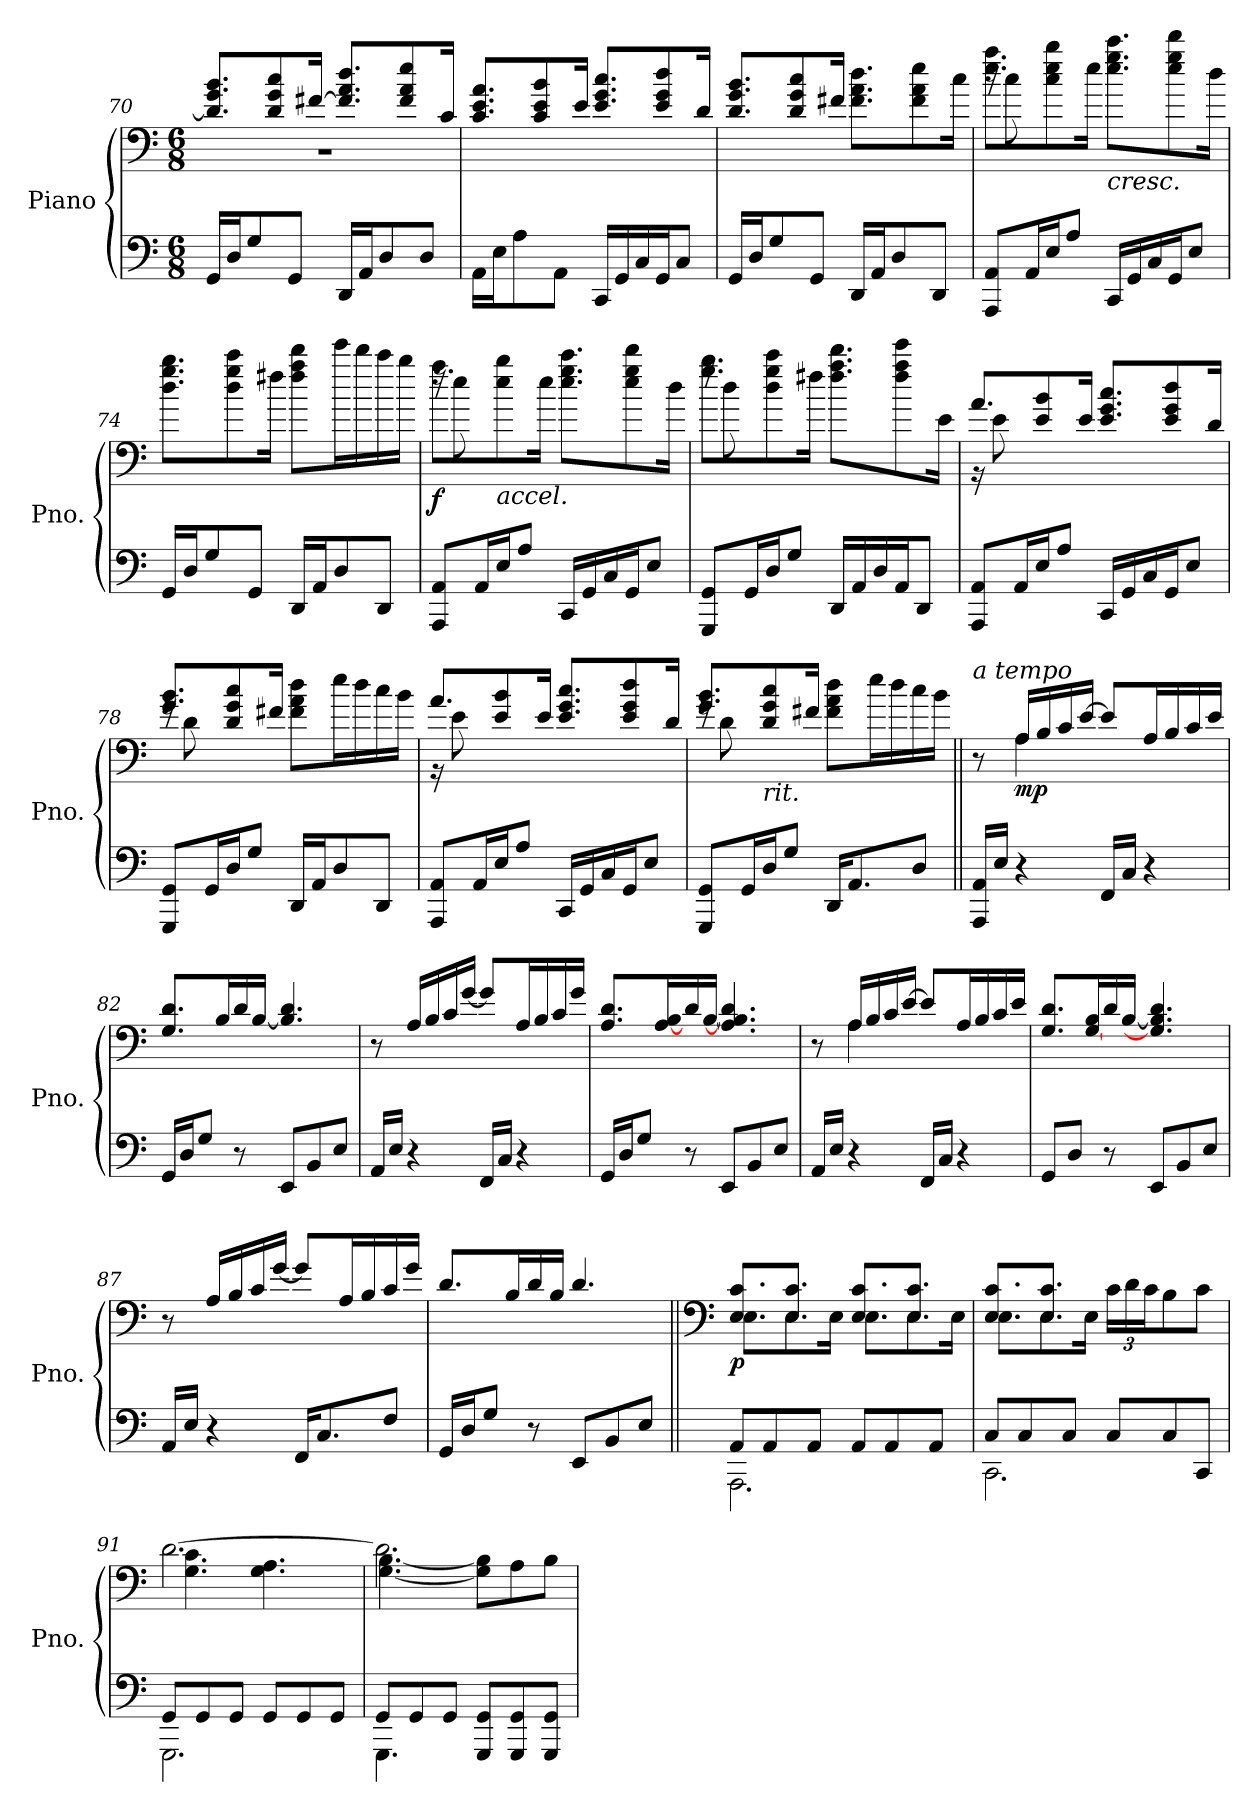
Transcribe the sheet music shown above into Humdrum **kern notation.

**kern	**kern	**dynam
*part1	*part1	*part1
*staff2	*staff1	*staff1/2
*I"Piano	*	*
*I'Pno.	*	*
*clefF4	*clefF4	*
*k[]	*k[]	*
*M6/8	*M6/8	*
=70	=70	=70
*	*^	*
16GG/LL	8.d/] 8.g/ 8.b/L	2.r	.
16D/J	.	.	.
8G/	.	.	.
.	8d/ 8g/ 8cc/	.	.
8GG/J	.	.	.
.	[16f#X/Jk	.	.
16DD/LL	8.f#/] 8.a/ 8.dd/L	.	.
16AA/J	.	.	.
8D/	.	.	.
.	8f#/ 8a/ 8ee/	.	.
8D/J	.	.	.
.	16c/Jk	.	.
*	*v	*v	*
!!LO:LB:g=z
=71	=71	=71
16AA\LL	8.c/ 8.e/ 8.a/L	.
16E\J	.	.
8A\	.	.
.	8c/ 8e/ 8b/	.
8AA\J	.	.
.	16e/Jk	.
16CC/LL	8.e/ 8.g/ 8.cc/L	.
16GG/	.	.
16C/	.	.
16GG/J	8e/ 8g/ 8dd/	.
8C/J	.	.
.	16d/Jk	.
=72	=72	=72
16GG/LL	8.d/ 8.g/ 8.b/L	.
16D/J	.	.
8G/	.	.
.	8d/ 8g/ 8cc/	.
8GG/J	.	.
.	16f#X/Jk	.
16DD/LL	8.f#\ 8.a\ 8.dd\L	.
16AA/J	.	.
8D/	.	.
.	8f#\ 8a\ 8ee\	.
8DD/J	.	.
.	16cc\Jk	.
=73	=73	=73
*	*^	*
8AAA/ 8AA/L	8.ee\ 8.aa\L	16rdd	.
.	.	8cc\	.
16AA/L	.	.	.
16E/J	8cc\ 8ee\ 8bb\	2ryy	.
8A/J	.	.	.
.	16ee\Jk	.	.
!	!LO:TX:b:i:t=cresc.	!	!
16CC/LL	8.ee\ 8.gg\ 8.ccc\L	.	.
16GG/	.	.	.
16C/	.	.	.
16GG/J	8ee\ 8gg\ 8ddd\	.	.
8E/J	.	.	.
.	16dd\Jk	16ryy	.
*	*v	*v	*
=74	=74	=74
16GG/LL	8.dd\ 8.gg\ 8.bb\L	.
16D/J	.	.
8G/	.	.
.	8dd\ 8gg\ 8ccc\	.
8GG/J	.	.
.	16ff#X\Jk	.
16DD/LL	8ff#\ 8aa\ 8ddd\L	.
16AA/J	.	.
8D/	16eee\L	.
.	16ddd\	.
8DD/J	16ccc\	.
.	16bb\JJ	.
!!LO:LB:g=z
=75	=75	=75
*	*^	*
!	!	!	!LO:DY:b
8AAA/ 8AA/L	8.aa\L	16rff	f
.	.	8ee\	.
16AA/L	.	.	.
!	!LO:TX:b:i:t=accel.	!	!
16E/J	8ee\ 8bb\	2ryy	.
8A/J	.	.	.
.	16ee\Jk	.	.
16CC/LL	8.ee\ 8.gg\ 8.ccc\L	.	.
16GG/	.	.	.
16C/	.	.	.
16GG/J	8ee\ 8gg\ 8ddd\	.	.
8E/J	.	.	.
.	16dd\Jk	16ryy	.
=76	=76	=76	=76
8GGG/ 8GG/L	8.gg\ 8.bb\L	16raa	.
.	.	8dd\	.
16GG/L	.	.	.
16D/J	8dd\ 8gg\ 8ccc\	2ryy	.
8G/J	.	.	.
.	16ff#X\Jk	.	.
16DD/LL	8.ff#\ 8.aa\ 8.ddd\L	.	.
16AA/	.	.	.
16D/	.	.	.
16AA/J	8ff#\ 8aa\ 8eee\	.	.
8DD/J	.	.	.
.	16e\Jk	16ryy	.
=77	=77	=77	=77
8AAA/ 8AA/L	8.a/L	16r	.
.	.	8e\	.
16AA/L	.	.	.
16E/J	8e/ 8b/	2ryy	.
8A/J	.	.	.
.	16e/Jk	.	.
16CC/LL	8.e/ 8.g/ 8.cc/L	.	.
16GG/	.	.	.
16C/	.	.	.
16GG/J	8e/ 8g/ 8dd/	.	.
8E/J	.	.	.
.	16d/Jk	16ryy	.
=78	=78	=78	=78
8GGG/ 8GG/L	8.g/ 8.b/L	16rg	.
.	.	8d\	.
16GG/L	.	.	.
16D/J	8d/ 8g/ 8cc/	2ryy	.
8G/J	.	.	.
.	16f#X/Jk	.	.
16DD/LL	8f#\ 8a\ 8dd\L	.	.
16AA/J	.	.	.
8D/	16ee\L	.	.
.	16dd\	.	.
8DD/J	16cc\	.	.
.	16b\JJ	16ryy	.
!!LO:LB:g=z	!!
=79	=79	=79	=79
8AAA/ 8AA/L	8.a/L	16r	.
.	.	8e\	.
16AA/L	.	.	.
16E/J	8e/ 8b/	2ryy	.
8A/J	.	.	.
.	16e/Jk	.	.
16CC/LL	8.e/ 8.g/ 8.cc/L	.	.
16GG/	.	.	.
16C/	.	.	.
16GG/J	8e/ 8g/ 8dd/	.	.
8E/J	.	.	.
.	16d/Jk	16ryy	.
=80	=80	=80	=80
8GGG/ 8GG/L	8.g/ 8.b/L	16rg	.
.	.	8d\	.
16GG/L	.	.	.
!	!LO:TX:b:i:t=rit.	!	!
16D/J	8d/ 8g/ 8cc/	2ryy	.
8G/J	.	.	.
.	16f#X/Jk	.	.
16DD/KL	8f#\ 8a\ 8dd\L	.	.
8.AA/	.	.	.
.	16ee\L	.	.
.	16dd\	.	.
8D/J	16cc\	.	.
.	16b\JJ	16ryy	.
=81||	=81||	=81||	=81||
!	!LO:TX:a:i:t=a tempo	!	!
16AAA/ 16AA/LL	8r	8ryy	.
16E/JJ	.	.	.
!	!	!	!LO:DY:b
4r	16A/LL	4A\	mp
.	16B/	.	.
.	16c/	.	.
.	[16e/JJ	.	.
16FF/LL	8e/L]	4.ryy	.
16C/JJ	.	.	.
4r	16A/L	.	.
.	16B/	.	.
.	16c/	.	.
.	16e/JJ	.	.
*	*v	*v	*
=82	=82	=82
16GG/LL	8.G/ 8.d/L	.
16D/J	.	.
8G/J	.	.
.	16B/L	.
8r	16d/	.
.	[16B/JJ	.
8EE/L	4.B/] 4.d/	.
8BB/	.	.
8E/J	.	.
!!LO:LB:g=z
=83	=83	=83
16AA/LL	8r	.
16E/JJ	.	.
4r	16A/LL	.
.	16B/	.
.	16c/	.
.	[16g/JJ	.
16FF/LL	8g/L]	.
16C/JJ	.	.
4r	16A/L	.
.	16B/	.
.	16c/	.
.	16g/JJ	.
=84	=84	=84
16GG/LL	8.A/ 8.d/L	.
16D/J	.	.
8G/J	.	.
.	[16A/ 16B/L	.
8r	16d/	.
.	[16B/JJ	.
8EE/L	4.A/] 4.B/] 4.d/	.
8BB/	.	.
8E/J	.	.
=85	=85	=85
*	*^	*
16AA/LL	8r	8ryy	.
16E/JJ	.	.	.
4r	16A/LL	4A\	.
.	16B/	.	.
.	16c/	.	.
.	[16e/JJ	.	.
16FF/LL	8e/L]	4.ryy	.
16C/JJ	.	.	.
4r	16A/L	.	.
.	16B/	.	.
.	16c/	.	.
.	16e/JJ	.	.
*	*v	*v	*
=86	=86	=86
8GG/L	8.G/ 8.d/L	.
8D/J	.	.
.	[16G/ 16B/L	.
8r	16d/	.
.	[16B/JJ	.
8EE/L	4.G/] 4.B/] 4.d/	.
8BB/	.	.
8E/J	.	.
!!LO:PB:g=z
=87	=87	=87
16AA/LL	8r	.
16E/JJ	.	.
4r	16A/LL	.
.	16B/	.
.	16c/	.
.	[16g/JJ	.
16FF/KL	8g/L]	.
8.C/	.	.
.	16A/L	.
.	16B/	.
8F/J	16c/	.
.	16g/JJ	.
=88	=88	=88
16GG/LL	8.d/L	.
16D/J	.	.
8G/J	.	.
.	16B/L	.
8r	16d/	.
.	16B/JJ	.
8EE/L	4.d/	.
8BB/	.	.
8E/J	.	.
=89||	=89||	=89||
*	*clefF4	*
*^	*^	*
!	!	!	!	!LO:DY:b
8AA/L	2.AAA\	8.E/ 8.c/L	8.E\L	p
8AA/	.	.	.	.
.	.	8.E/ 8.c/J	8E\	.
8AA/J	.	.	.	.
.	.	.	16E\Jk	.
8AA/L	.	8.E/ 8.c/L	8.E\L	.
8AA/	.	.	.	.
.	.	8.E/ 8.c/J	8E\	.
8AA/J	.	.	.	.
.	.	.	16E\Jk	.
!!LO:LB:g=z	!!
=90	=90	=90	=90	=90
8C/L	2.CC\	8.E/ 8.c/L	8.E\L	.
8C/	.	.	.	.
.	.	8.E/ 8.c/J	8E\	.
8C/J	.	.	.	.
.	.	.	16E\Jk	.
*	*	*Xbrackettup	*	*
8C/L	.	24c\LL	4.ryy	.
.	.	24d\	.	.
.	.	24c\J	.	.
8C/	.	8B\	.	.
8CC/J	.	8c\J	.	.
=91	=91	=91	=91	=91
8GG/L	2.GGG\	[2.d\	4.G\ 4.c\	.
8GG/	.	.	.	.
8GG/J	.	.	.	.
8GG/L	.	.	4.G\ 4.A\	.
8GG/	.	.	.	.
8GG/J	.	.	.	.
=92	=92	=92	=92	=92
8GG/L	4.GGG\	2.d\]	[4.G\ [4.B\	.
8GG/	.	.	.	.
8GG/J	.	.	.	.
8GGG/ 8GG/L	4.ryy	.	8G\] 8B\]L	.
8GGG/ 8GG/	.	.	8A\	.
8GGG/ 8GG/J	.	.	8B\J	.
*v	*v	*	*	*
*	*v	*v	*
=	=	=
*-	*-	*-
